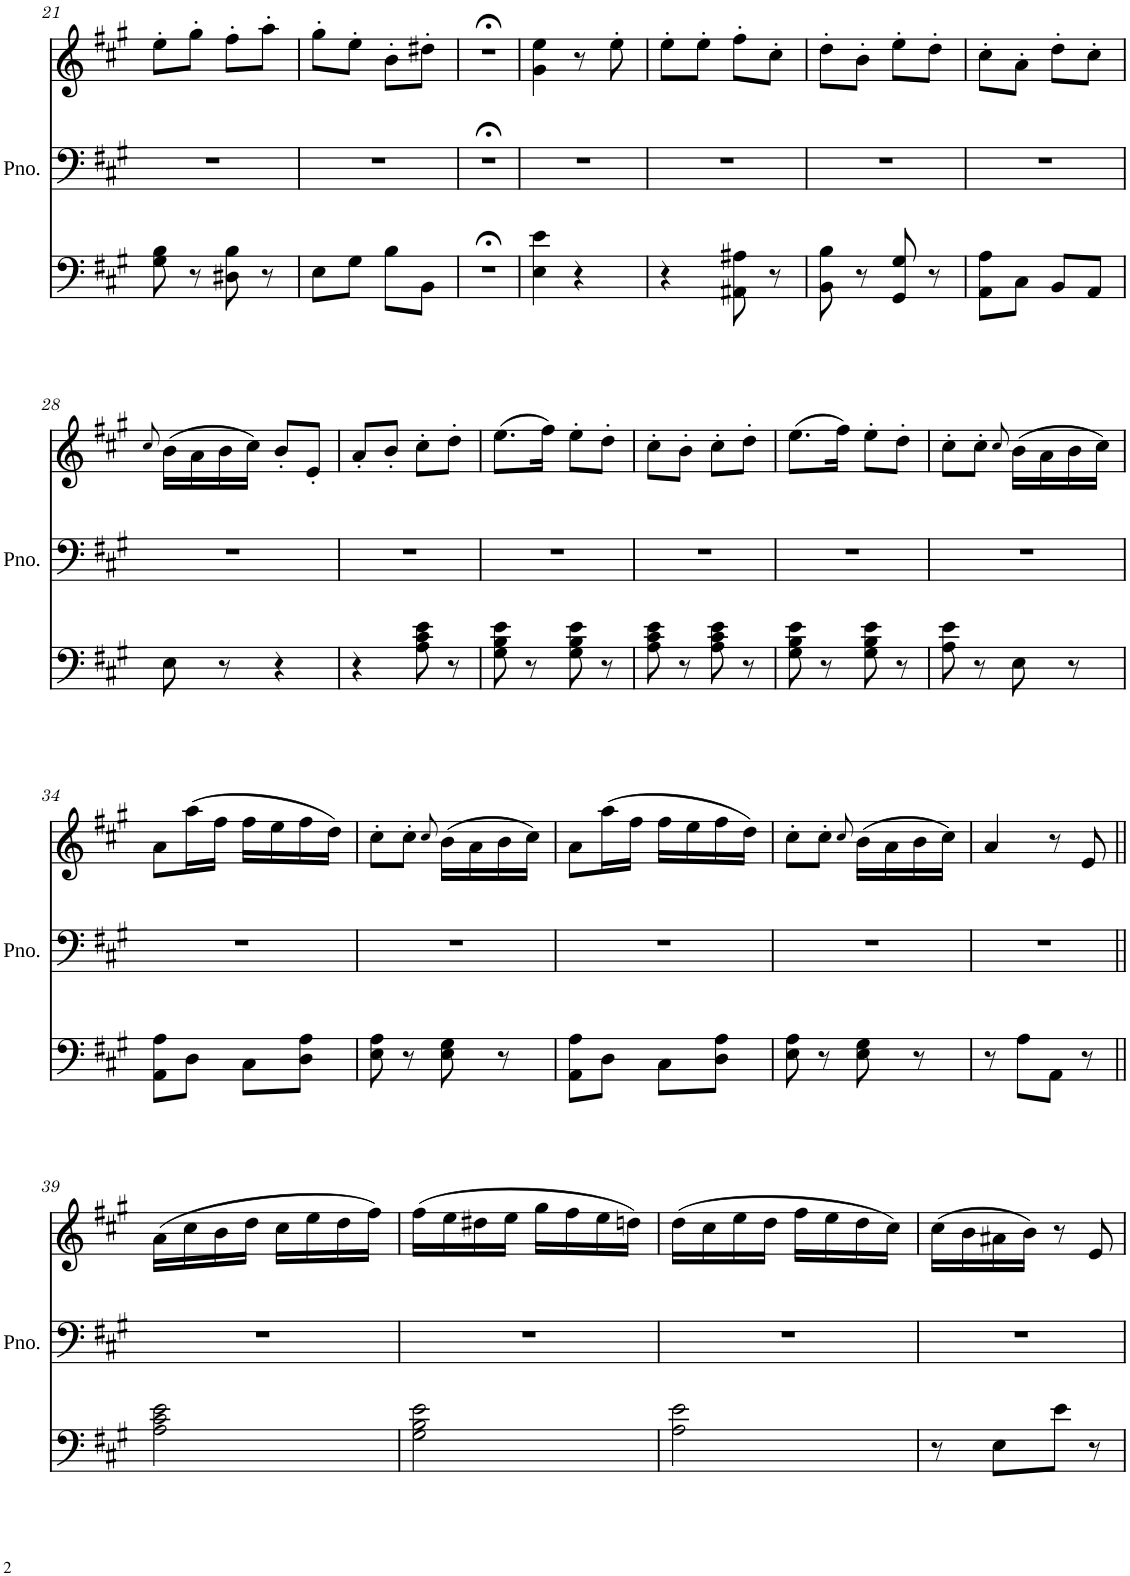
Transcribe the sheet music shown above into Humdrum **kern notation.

**kern	**kern	**kern
*part1	*part1	*part1
*staff3	*staff2	*staff1
*I"Piano	*	*
*I'Pno.	*	*
!!LO:PB:g=z
*clefF4	*clefF4	*clefG2
*k[f#c#g#]	*k[f#c#g#]	*k[f#c#g#]
*M2/4	*M2/4	*M2/4
=21	=21	=21
8G#\ 8B\	2r	8ee'\L
8r	.	8gg#'\J
8D#X\ 8B\	.	8ff#'\L
8r	.	8aa'\J
=22	=22	=22
8E\L	2r	8gg#'\L
8G#\J	.	8ee'\J
8B\L	.	8b'\L
8BB\J	.	8dd#X'\J
=23	=23	=23
2r;<	2r;<	2r;<
=24	=24	=24
4E\ 4e\	2r	4g#\ 4ee\
4r	.	8r
.	.	8ee'\
=25	=25	=25
4r	2r	8ee'\L
.	.	8ee'\J
8AA#X\ 8A#X\	.	8ff#'\L
8r	.	8cc#'\J
=26	=26	=26
8BB\ 8B\	2r	8dd'\L
8r	.	8b'\J
8GG#/ 8G#/	.	8ee'\L
8r	.	8dd'\J
=27	=27	=27
8AA\ 8A\L	2r	8cc#'\L
8C#\J	.	8a'\J
8BB/L	.	8dd'\L
8AA/J	.	8cc#'\J
!!LO:LB:g=z
=28	=28	=28
.	.	8qcc#/
8E\	2r	(16b\LL
.	.	16a\
8r	.	16b\
.	.	16cc#\JJ)
4r	.	8b'/L
.	.	8e'/J
=29	=29	=29
4r	2r	8a'/L
.	.	8b'/J
8A\ 8c#\ 8e\	.	8cc#'\L
8r	.	8dd'\J
=30	=30	=30
8G#\ 8B\ 8e\	2r	(8.ee\L
8r	.	.
.	.	16ff#\Jk)
8G#\ 8B\ 8e\	.	8ee'\L
8r	.	8dd'\J
=31	=31	=31
8A\ 8c#\ 8e\	2r	8cc#'\L
8r	.	8b'\J
8A\ 8c#\ 8e\	.	8cc#'\L
8r	.	8dd'\J
=32	=32	=32
8G#\ 8B\ 8e\	2r	(8.ee\L
8r	.	.
.	.	16ff#\Jk)
8G#\ 8B\ 8e\	.	8ee'\L
8r	.	8dd'\J
=33	=33	=33
8A\ 8e\	2r	8cc#'\L
8r	.	8cc#'\J
.	.	8qcc#/
8E\	.	(16b\LL
.	.	16a\
8r	.	16b\
.	.	16cc#\JJ)
!!LO:LB:g=z
=34	=34	=34
8AA\ 8A\L	2r	8a\L
8D\J	.	(16aa\L
.	.	16ff#\JJ
8C#\L	.	16ff#\LL
.	.	16ee\
8D\ 8A\J	.	16ff#\
.	.	16dd\JJ)
=35	=35	=35
8E\ 8A\	2r	8cc#'\L
8r	.	8cc#'\J
.	.	8qcc#/
8E\ 8G#\	.	(16b\LL
.	.	16a\
8r	.	16b\
.	.	16cc#\JJ)
=36	=36	=36
8AA\ 8A\L	2r	8a\L
8D\J	.	(16aa\L
.	.	16ff#\JJ
8C#\L	.	16ff#\LL
.	.	16ee\
8D\ 8A\J	.	16ff#\
.	.	16dd\JJ)
=37	=37	=37
8E\ 8A\	2r	8cc#'\L
8r	.	8cc#'\J
.	.	8qcc#/
8E\ 8G#\	.	(16b\LL
.	.	16a\
8r	.	16b\
.	.	16cc#\JJ)
=38	=38	=38
8r	2r	4a/
8A\L	.	.
8AA\J	.	8r
8r	.	8e/
!!LO:LB:g=z
=39||	=39||	=39||
2A\ 2c#\ 2e\	2r	(16a\LL
.	.	16cc#\
.	.	16b\
.	.	16dd\JJ
.	.	16cc#\LL
.	.	16ee\
.	.	16dd\
.	.	16ff#\JJ)
=40	=40	=40
2G#\ 2B\ 2e\	2r	(16ff#\LL
.	.	16ee\
.	.	16dd#X\
.	.	16ee\JJ
.	.	16gg#\LL
.	.	16ff#\
.	.	16ee\
.	.	16ddn\JJ)
=41	=41	=41
2A\ 2e\	2r	(16dd\LL
.	.	16cc#\
.	.	16ee\
.	.	16dd\JJ
.	.	16ff#\LL
.	.	16ee\
.	.	16dd\
.	.	16cc#\JJ)
=42	=42	=42
8r	2r	(16cc#\LL
.	.	16b\
8E\L	.	16a#X\
.	.	16b\JJ)
8e\J	.	8r
8r	.	8e/
=	=	=
*-	*-	*-
